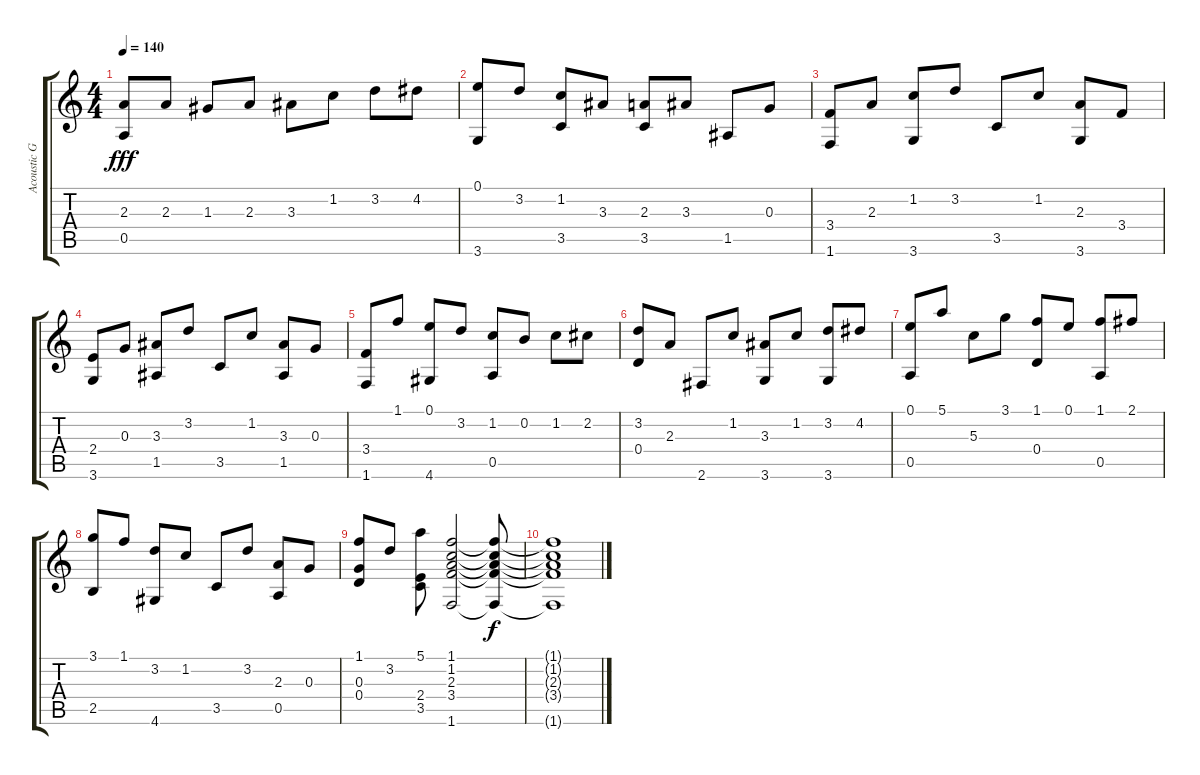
\track ("Acoustic Guitar" "Acoustic G") {instrument acousticguitarsteel}
\staff {score tabs}
\tuning (E4 B3 G3 D3 A2 E2) {hide}
\ts (4 4)
\tempo 140
\clef g2
\ks c
(2.3 0.5).8{dy fff} 2.3.8 1.3.8 2.3.8 3.3.8 1.2.8 3.2.8 4.2.8 |
(0.1 3.6).8 3.2.8 (1.2 3.5).8 3.3.8 (2.3 3.5).8 3.3.8 1.5.8 0.3.8 |
(3.4 1.6).8 2.3.8 (1.2 3.6).8 3.2.8 3.5.8 1.2.8 (2.3 3.6).8 3.4.8 |
(2.4 3.6).8 0.3.8 (3.3 1.5).8 3.2.8 3.5.8 1.2.8 (3.3 1.5).8 0.3.8 |
(3.4 1.6).8 1.1.8 (0.1 4.6).8 3.2.8 (1.2 0.5).8 0.2.8 1.2.8 2.2.8 |
(3.2 0.4).8 2.3.8 2.6.8 1.2.8 (3.3 3.6).8 1.2.8 (3.2 3.6).8 4.2.8 |
(0.1 0.5).8 5.1.8 5.3.8 3.1.8 (1.1 0.4).8 0.1.8 (1.1 0.5).8 2.1.8 |
(3.1 2.5).8 1.1.8 (3.2 4.6).8 1.2.8 3.5.8 3.2.8 (2.3 0.5).8 0.3.8 |
(1.1 0.3 0.4).8 3.2.8 (5.1 2.4 3.5).8 (1.1 1.2 2.3 3.4 1.6).2 (1.1{t} 1.2{t} 2.3{t} 3.4{t} 1.6{t}).8{dy f} |
(1.1{t} 1.2{t} 2.3{t} 3.4{t} 1.6{t}).1
